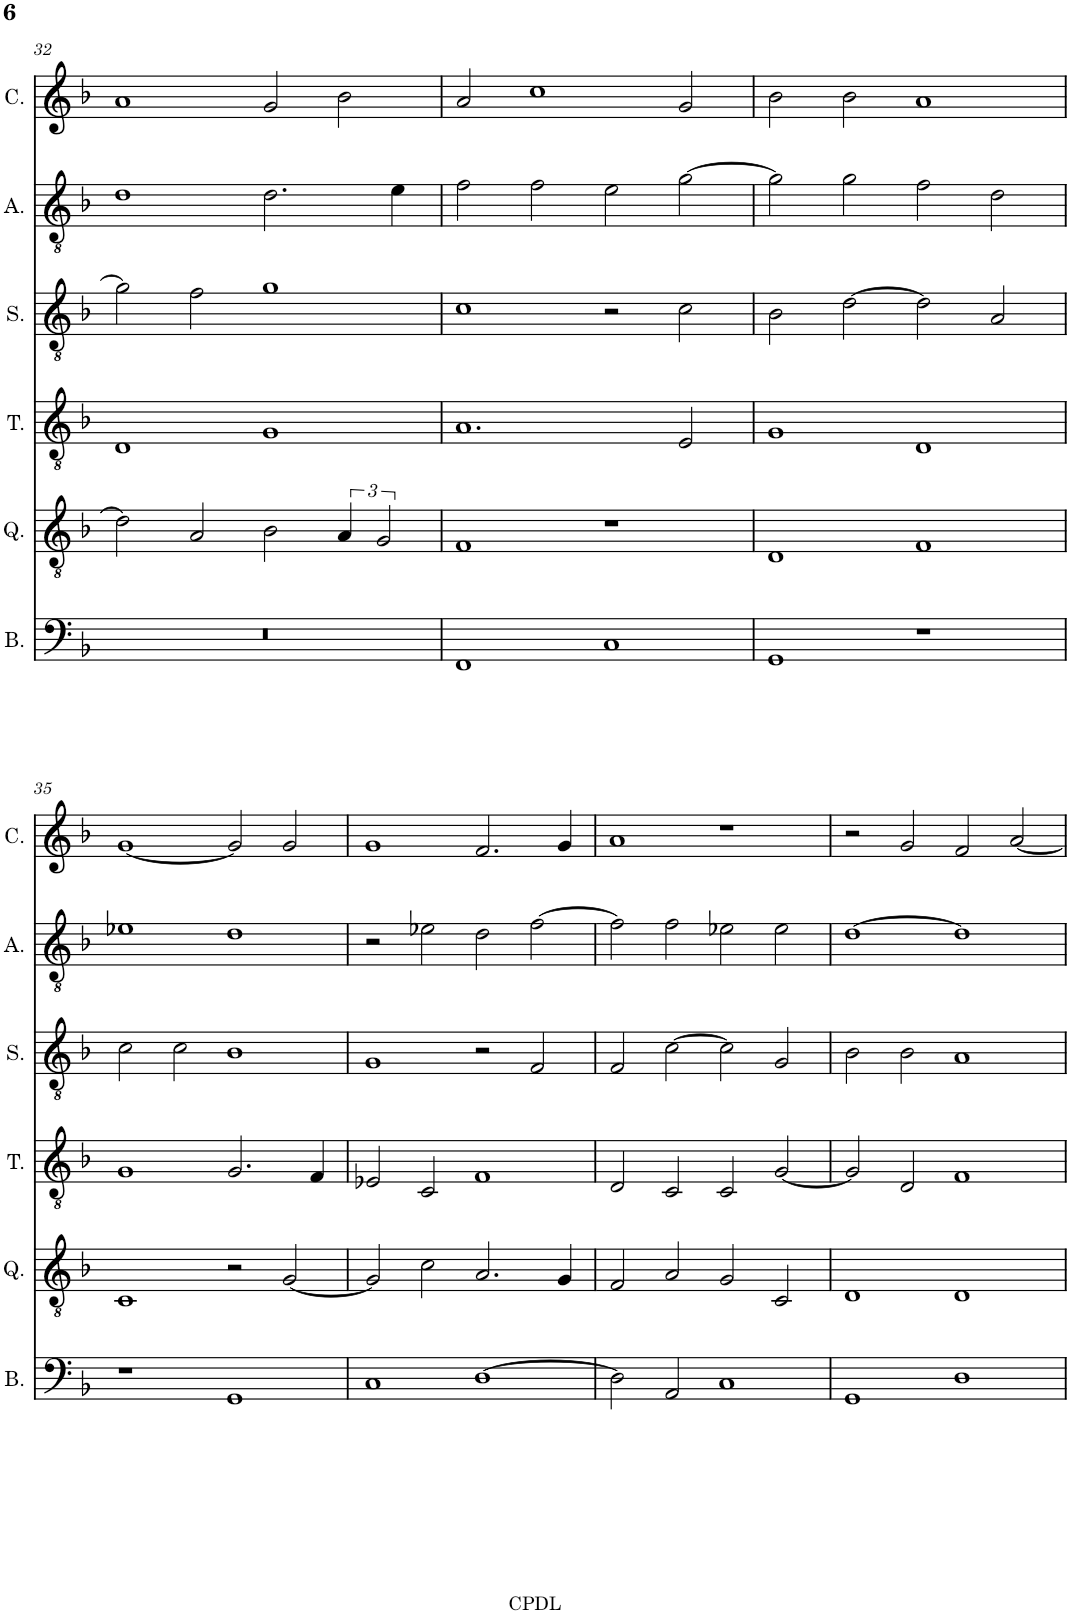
**kern	**kern	**kern	**kern	**kern	**kern
*part6	*part5	*part4	*part3	*part2	*part1
*staff6	*staff5	*staff4	*staff3	*staff2	*staff1
*I"Bassus	*I"Quintus	*I"Tenor	*I"Sextus	*I"Altus	*I"Cantus
*I'B.	*I'Q.	*I'T.	*I'S.	*I'A.	*I'C.
!!LO:PB:g=z
*clefF4	*clefGv2	*clefGv2	*clefGv2	*clefGv2	*clefG2
*k[b-]	*k[b-]	*k[b-]	*k[b-]	*k[b-]	*k[b-]
*F:	*F:	*F:	*F:	*F:	*F:
*M4/2	*M4/2	*M4/2	*M4/2	*M4/2	*M4/2
=32	=32	=32	=32	=32	=32
0r	2d\]	1D	2g\]	1d	1a
.	2A/	.	2f\	.	.
.	2B-\	1G	1g	2.d\	2g/
.	6A/	.	.	.	2b-\
.	3G/	.	.	.	.
.	.	.	.	4e\	.
=33	=33	=33	=33	=33	=33
1FF	1F	1.A	1c	2f\	2a/
.	.	.	.	2f\	1cc
1C	1r	.	2r	2e\	.
.	.	2E/	2c\	[2g\	2g/
=34	=34	=34	=34	=34	=34
1GG	1D	1G	2B-\	2g\]	2b-\
.	.	.	[2d\	2g\	2b-\
1r	1F	1D	2d\]	2f\	1a
.	.	.	2A/	2d\	.
!!LO:LB:g=z
=35	=35	=35	=35	=35	=35
1r	1C	1G	2c\	1e-X	[1g
.	.	.	2c\	.	.
1GG	2r	2.G/	1B-	1d	2g/]
.	[2G/	.	.	.	2g/
.	.	4F/	.	.	.
=36	=36	=36	=36	=36	=36
1C	2G/]	2E-X/	1G	2r	1g
.	2c\	2C/	.	2e-X\	.
[1D	2.A/	1F	2r	2d\	2.f/
.	.	.	2F/	[2f\	.
.	4G/	.	.	.	4g/
=37	=37	=37	=37	=37	=37
2D\]	2F/	2D/	2F/	2f\]	1a
2AA/	2A/	2C/	[2c\	2f\	.
1C	2G/	2C/	2c\]	2e-X\	1r
.	2C/	[2G/	2G/	2e-\	.
=38	=38	=38	=38	=38	=38
1GG	1D	2G/]	2B-\	[1d	2r
.	.	2D/	2B-\	.	2g/
1D	1D	1F	1A	1d]	2f/
.	.	.	.	.	[2a/
=	=	=	=	=	=
*-	*-	*-	*-	*-	*-
